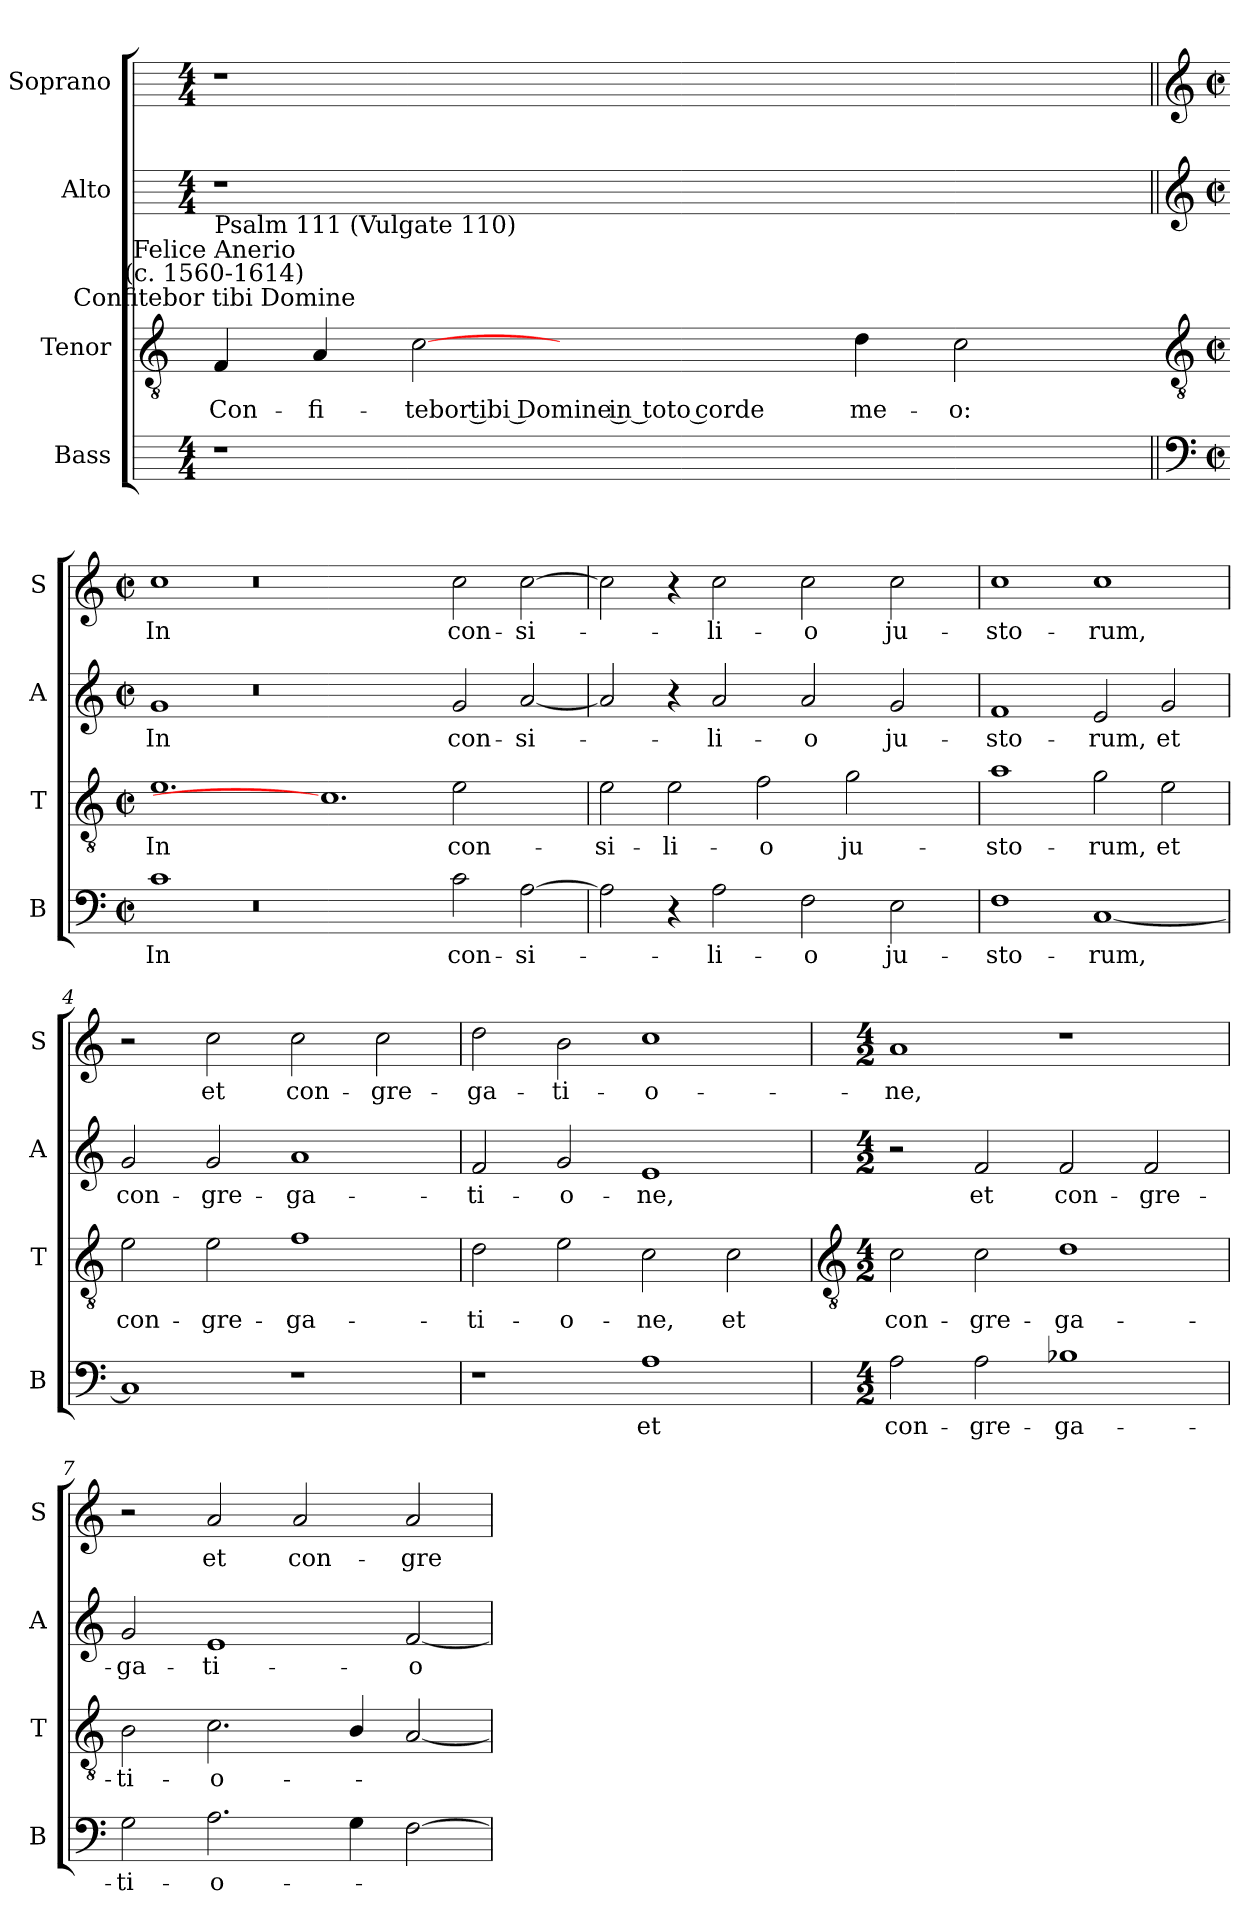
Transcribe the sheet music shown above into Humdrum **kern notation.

**kern	**text	**kern	**text	**kern	**text	**kern	**text
*part4	*part4	*part3	*part3	*part2	*part2	*part1	*part1
*staff4	*staff4	*staff3	*staff3	*staff2	*staff2	*staff1	*staff1
*I"Bass	*	*I"Tenor	*	*I"Alto	*	*I"Soprano	*
*I'B	*	*I'T	*	*I'A	*	*I'S	*
*	*	*clefGv2	*	*	*	*	*
*	*	*k[]	*	*	*	*	*
*	*	*C:	*	*	*	*	*
*M4/4	*	*	*	*M4/4	*	*M4/4	*
=	=	=	=	=	=	=	=
!	!	!LO:TX:a:cj:t=Confitebor tibi Domine	!	!	!	!	!
!	!	!LO:TX:a:cj:t=Felice Anerio\n(c. 1560-1614)	!	!	!	!	!
!	!	!LO:TX:a:t=Psalm 111 (Vulgate 110)	!	!	!	!	!
!	!	!	!LO:LY:b	!	!	!	!
1r	.	4F	Con-	1r	.	1r	.
!	!	!	!LO:LY:b	!	!	!	!
.	.	4A	-fi-	.	.	.	.
!	!	!	!LO:LY:b	!	!	!	!
.	.	[2c	-tebor tibi Domine in toto corde	.	.	.	.
0ryy	.	1.ryy	.	0ryy	.	0ryy	.
!	!	!	!LO:LY:b	!	!	!	!
.	.	4d	me-	.	.	.	.
!	!	!	!LO:LY:b	!	!	!	!
.	.	2c	-o:	.	.	.	.
4ryy	.	.	.	4ryy	.	4ryy	.
!!LO:LB:g=z
=1||	=1||	=1-	=1||	=1||	=1||	=1||	=1||
*clefF4	*	*clefGv2	*	*clefG2	*	*clefG2	*
*k[]	*	*	*	*k[]	*	*k[]	*
*C:	*	*	*	*C:	*	*C:	*
*M4/2	*	*M4/2	*	*M4/2	*	*M4/2	*
*met(c|)	*	*met(c|)	*	*met(c|)	*	*met(c|)	*
!	!LO:LY:b	!	!LO:LY:b	!	!LO:LY:b	!	!LO:LY:b
1c	In	1.e	In	1g	In	1cc	In
0r	.	.	.	0r	.	0r	.
.	.	1.c]	.	.	.	.	.
!	!LO:LY:b	!	!LO:LY:b	!	!LO:LY:b	!	!LO:LY:b
2c	con-	2e	con-	2g	con-	2cc	con-
!	!LO:LY:b	!	!	!	!LO:LY:b	!	!LO:LY:b
[2A	-si-	2ryy	.	[2a	-si-	[2cc	-si-
=2	=2	=2	=2	=2	=2	=2	=2
!	!	!	!LO:LY:b	!	!	!	!
2A]	.	2e	-si-	2a]	.	2cc]	.
!	!	!	!LO:LY:b	!	!	!	!
4r	.	2e	-li-	4r	.	4r	.
!	!LO:LY:b	!	!	!	!LO:LY:b	!	!LO:LY:b
2A	li-	.	.	2a	li-	2cc	li-
!	!	!	!LO:LY:b	!	!	!	!
.	.	2f	-o	.	.	.	.
!	!LO:LY:b	!	!	!	!LO:LY:b	!	!LO:LY:b
2F	-o	.	.	2a	-o	2cc	-o
!	!	!	!LO:LY:b	!	!	!	!
.	.	2g	ju-	.	.	.	.
!	!LO:LY:b	!	!	!	!LO:LY:b	!	!LO:LY:b
2E	ju-	.	.	2g	ju-	2cc	ju-
.	.	4ryy	.	.	.	.	.
=3	=3	=3	=3	=3	=3	=3	=3
!	!LO:LY:b	!	!LO:LY:b	!	!LO:LY:b	!	!LO:LY:b
1F	-sto-	1a	-sto-	1f	-sto-	1cc	-sto-
!	!LO:LY:b	!	!LO:LY:b	!	!LO:LY:b	!	!LO:LY:b
[1C	-rum,	2g	-rum,	2e	-rum,	1cc	-rum,
!	!	!	!LO:LY:b	!	!LO:LY:b	!	!
.	.	2e	et	2g	et	.	.
=4	=4	=4	=4	=4	=4	=4	=4
!	!	!	!LO:LY:b	!	!LO:LY:b	!	!
1C]	.	2e	con-	2g	con-	2r	.
!	!	!	!LO:LY:b	!	!LO:LY:b	!	!LO:LY:b
.	.	2e	-gre-	2g	-gre-	2cc	et
!	!	!	!LO:LY:b	!	!LO:LY:b	!	!LO:LY:b
1r	.	1f	-ga-	1a	-ga-	2cc	con-
!	!	!	!	!	!	!	!LO:LY:b
.	.	.	.	.	.	2cc	-gre-
=5	=5	=5	=5	=5	=5	=5	=5
!	!	!	!LO:LY:b	!	!LO:LY:b	!	!LO:LY:b
1r	.	2d	-ti-	2f	-ti-	2dd	-ga-
!	!	!	!LO:LY:b	!	!LO:LY:b	!	!LO:LY:b
.	.	2e	-o-	2g	-o-	2b	-ti-
!	!LO:LY:b	!	!LO:LY:b	!	!LO:LY:b	!	!LO:LY:b
1A	et	2c	-ne,	1e	-ne,	1cc	-o-
!	!	!	!LO:LY:b	!	!	!	!
.	.	2c	et	.	.	.	.
!!LO:LB:g=z
=6	=6	=6	=6	=6	=6	=6	=6
*	*	*clefGv2	*	*	*	*	*
*M4/2	*	*M4/2	*	*M4/2	*	*M4/2	*
!	!LO:LY:b	!	!LO:LY:b	!	!	!	!LO:LY:b
2A	con-	2c	con-	2r	.	1a	-ne,
!	!LO:LY:b	!	!LO:LY:b	!	!LO:LY:b	!	!
2A	-gre-	2c	-gre-	2f	et	.	.
!	!LO:LY:b	!	!LO:LY:b	!	!LO:LY:b	!	!
1B-X	-ga-	1d	-ga-	2f	con-	1r	.
!	!	!	!	!	!LO:LY:b	!	!
.	.	.	.	2f	-gre-	.	.
=7	=7	=7	=7	=7	=7	=7	=7
!	!LO:LY:b	!	!LO:LY:b	!	!LO:LY:b	!	!
2G	-ti-	2B	-ti-	2g	-ga-	2r	.
!	!LO:LY:b	!	!LO:LY:b	!	!LO:LY:b	!	!LO:LY:b
2.A	-o-	2.c	-o-	1e	-ti-	2a	et
!	!	!	!	!	!	!	!LO:LY:b
.	.	.	.	.	.	2a	con-
4G	.	4B/	.	.	.	.	.
!	!	!	!	!	!LO:LY:b	!	!LO:LY:b
[2F	.	[2A	.	[2f	-o-	2a	-gre-
=	=	=	=	=	=	=	=
*-	*-	*-	*-	*-	*-	*-	*-
